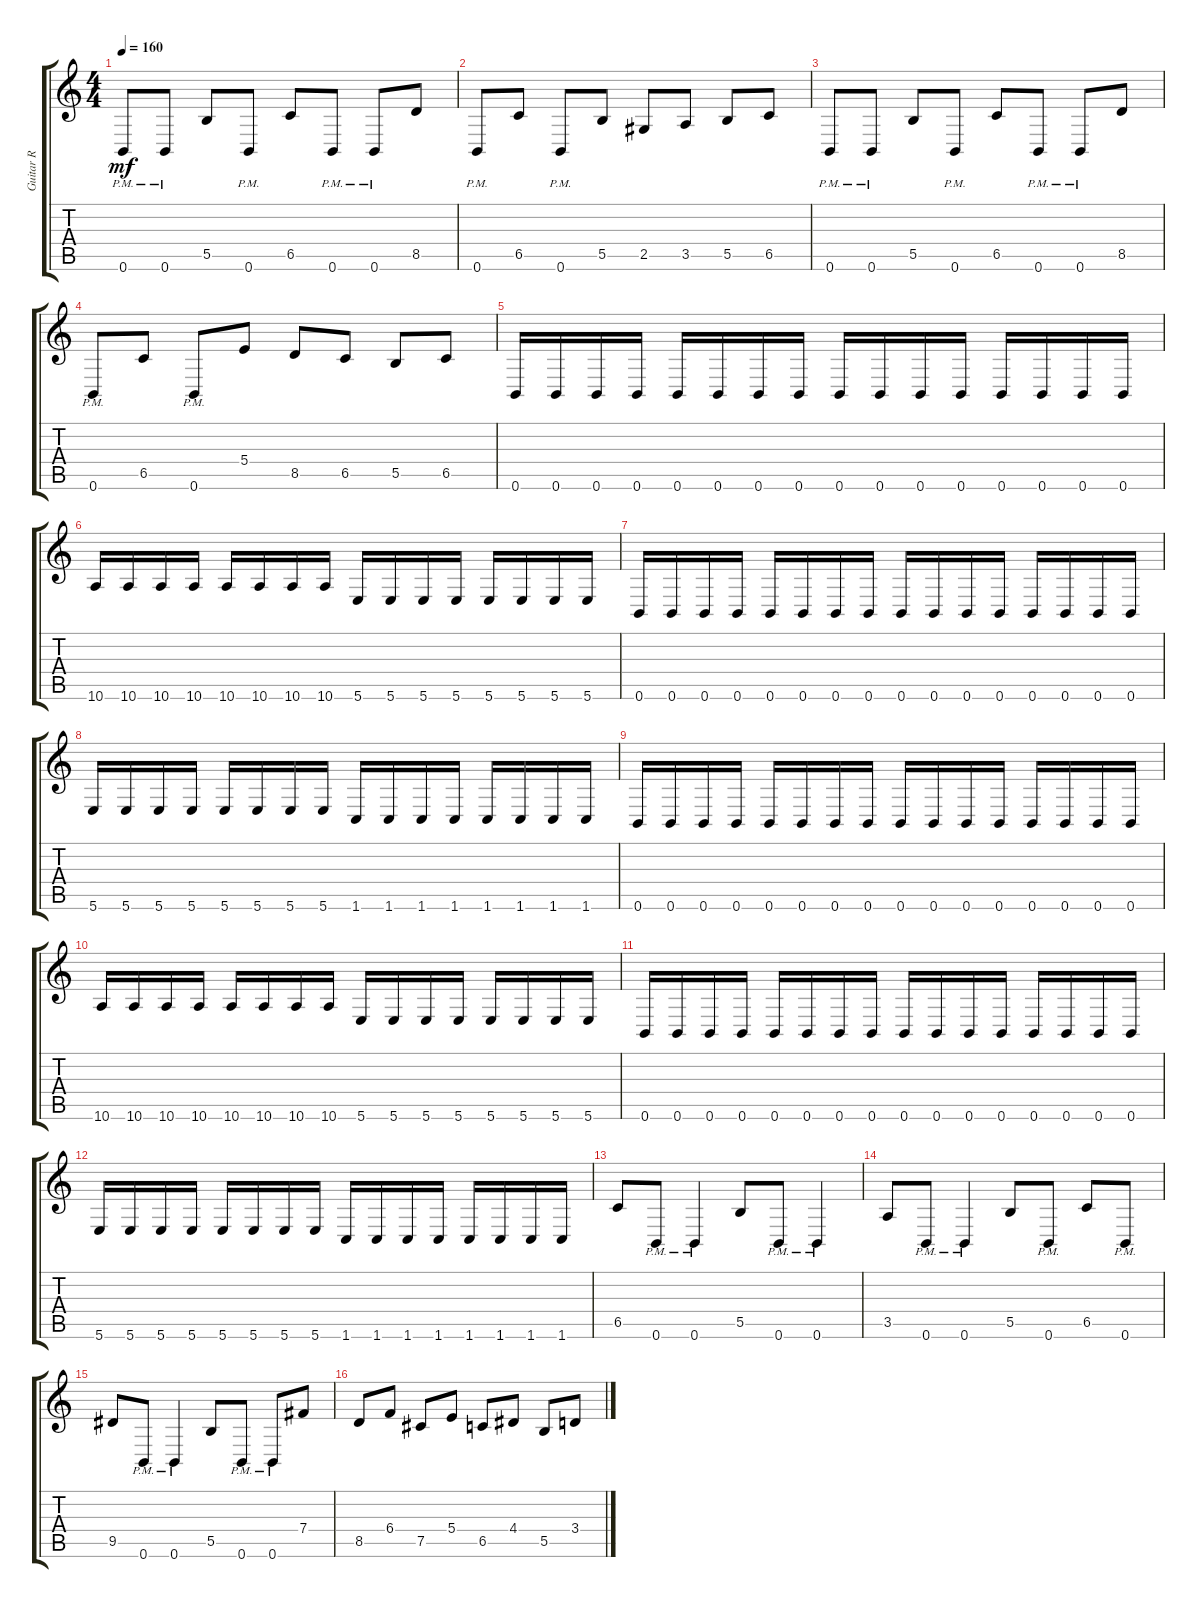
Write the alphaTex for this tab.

\track ("Guitar R" "Guitar R") {instrument distortionguitar}
\staff {score tabs}
\tuning (Db4 Ab3 E3 B2 Gb2 B1) {hide}
\ts (4 4)
\tempo 160
\clef g2
\ks c
0.6{pm}.8{dy mf} 0.6{pm}.8 5.5.8 0.6{pm}.8 6.5.8 0.6{pm}.8 0.6{pm}.8 8.5.8 |
0.6{pm}.8 6.5.8 0.6{pm}.8 5.5.8 2.5.8 3.5.8 5.5.8 6.5.8 |
0.6{pm}.8 0.6{pm}.8 5.5.8 0.6{pm}.8 6.5.8 0.6{pm}.8 0.6{pm}.8 8.5.8 |
0.6{pm}.8 6.5.8 0.6{pm}.8 5.4.8 8.5.8 6.5.8 5.5.8 6.5.8 |
0.6.16 0.6.16 0.6.16 0.6.16 0.6.16 0.6.16 0.6.16 0.6.16 0.6.16 0.6.16 0.6.16 0.6.16 0.6.16 0.6.16 0.6.16 0.6.16 |
10.6.16 10.6.16 10.6.16 10.6.16 10.6.16 10.6.16 10.6.16 10.6.16 5.6.16 5.6.16 5.6.16 5.6.16 5.6.16 5.6.16 5.6.16 5.6.16 |
0.6.16 0.6.16 0.6.16 0.6.16 0.6.16 0.6.16 0.6.16 0.6.16 0.6.16 0.6.16 0.6.16 0.6.16 0.6.16 0.6.16 0.6.16 0.6.16 |
5.6.16 5.6.16 5.6.16 5.6.16 5.6.16 5.6.16 5.6.16 5.6.16 1.6.16 1.6.16 1.6.16 1.6.16 1.6.16 1.6.16 1.6.16 1.6.16 |
0.6.16 0.6.16 0.6.16 0.6.16 0.6.16 0.6.16 0.6.16 0.6.16 0.6.16 0.6.16 0.6.16 0.6.16 0.6.16 0.6.16 0.6.16 0.6.16 |
10.6.16 10.6.16 10.6.16 10.6.16 10.6.16 10.6.16 10.6.16 10.6.16 5.6.16 5.6.16 5.6.16 5.6.16 5.6.16 5.6.16 5.6.16 5.6.16 |
0.6.16 0.6.16 0.6.16 0.6.16 0.6.16 0.6.16 0.6.16 0.6.16 0.6.16 0.6.16 0.6.16 0.6.16 0.6.16 0.6.16 0.6.16 0.6.16 |
5.6.16 5.6.16 5.6.16 5.6.16 5.6.16 5.6.16 5.6.16 5.6.16 1.6.16 1.6.16 1.6.16 1.6.16 1.6.16 1.6.16 1.6.16 1.6.16 |
6.5.8 0.6{pm}.8 0.6{pm}.4 5.5.8 0.6{pm}.8 0.6{pm}.4 |
3.5.8 0.6{pm}.8 0.6{pm}.4 5.5.8 0.6{pm}.8 6.5.8 0.6{pm}.8 |
9.5.8 0.6{pm}.8 0.6{pm}.4 5.5.8 0.6{pm}.8 0.6{pm}.8 7.4.8 |
8.5.8 6.4.8 7.5.8 5.4.8 6.5.8 4.4.8 5.5.8 3.4.8
